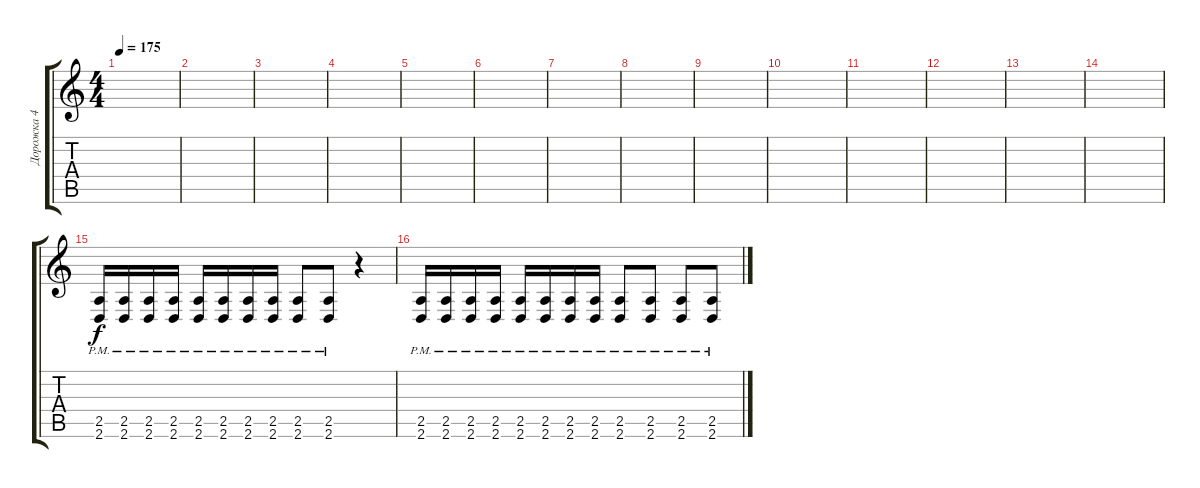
\track ("Дорожка 4" "Дорожка 4") {instrument distortionguitar}
\staff {score tabs}
\tuning (D4 A3 F3 C3 G2 C2) {hide}
\ts (4 4)
\tempo 175
\clef g2
\ks c
|
|
|
|
|
|
|
|
|
|
|
|
|
|
(2.5{pm} 2.6{pm}).16 (2.5{pm} 2.6{pm}).16 (2.5{pm} 2.6{pm}).16 (2.5{pm} 2.6{pm}).16 (2.5{pm} 2.6{pm}).16 (2.5{pm} 2.6{pm}).16 (2.5{pm} 2.6{pm}).16 (2.5{pm} 2.6{pm}).16 (2.5{pm} 2.6{pm}).8 (2.5{pm} 2.6{pm}).8 r.4 |
(2.5{pm} 2.6{pm}).16 (2.5{pm} 2.6{pm}).16 (2.5{pm} 2.6{pm}).16 (2.5{pm} 2.6{pm}).16 (2.5{pm} 2.6{pm}).16 (2.5{pm} 2.6{pm}).16 (2.5{pm} 2.6{pm}).16 (2.5{pm} 2.6{pm}).16 (2.5{pm} 2.6{pm}).8 (2.5{pm} 2.6{pm}).8 (2.5{pm} 2.6{pm}).8 (2.5{pm} 2.6{pm}).8
